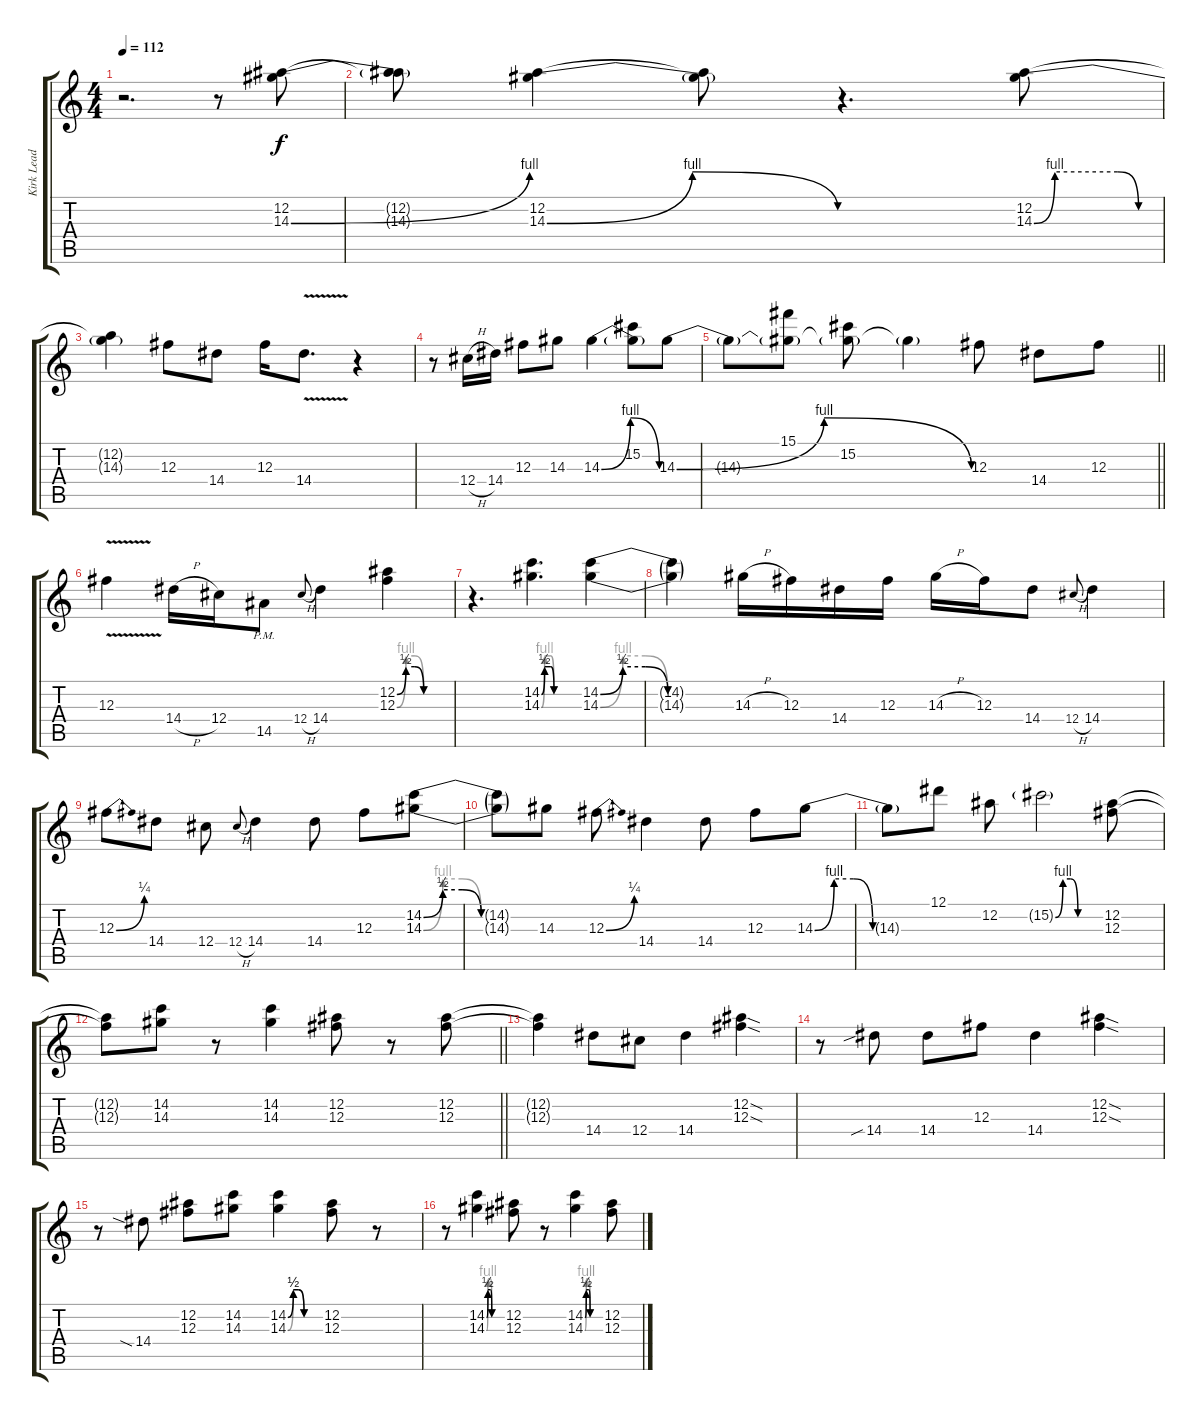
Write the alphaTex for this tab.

\track ("Kirk Lead" "Kirk Lead") {instrument distortionguitar}
\staff {score tabs}
\tuning (Eb4 Bb3 Gb3 Db3 Ab2 Eb2) {hide}
\ts (4 4)
\tempo 112
\clef g2
\ks c
r.2{d dy f volume 15} r.8 (12.2 14.3{be (bend 0 0 60 4)}).8 |
(12.2{t} 14.3{t}).8 (12.2 14.3{be (bendrelease 0 0 10 4 50 4 60 0)}).4 (12.2{t} 14.3{t}).8 r.4{d} (12.2 14.3{be (custom 0 0 10 4 40 4 50 0 60 0)}).8 |
(12.2{t} 14.3{t}).4 12.3.8 14.4.8 12.3.16 14.4{v}.8{d} r.4 |
r.8 12.4{h}.16 14.4.16 12.3.8 14.3.8 14.3{be (bendrelease 0 0 15 4 40 4 60 0)}.4 (15.2 14.3{t}).8 14.3{be (bendrelease 0 0 10 4 45 4 60 0)}.8 |
\barLineRight lightlight
14.3{t}.8 (15.1 14.3{t}).8 (15.2 14.3{t}).8 14.3{t}.4 12.3.8 14.4.8 12.3.8 |
\section ("" "")
12.3{v}.4 14.4{h}.16 12.4.16 14.5{pm}.8 12.4{h}.8{gr onbeat} 14.4.4 (12.2{be (custom 0 0 10 2 20 2 30 0 60 0)} 12.3{be (custom 0 0 10 4 20 4 30 0 60 0)}).4 |
r.4{d} (14.2{be (custom 0 0 5 2 15 2 20 0 60 0)} 14.3{be (custom 0 0 5 4 15 4 20 0 60 0)}).4{d} (14.2{be (custom 0 0 10 2 20 2 30 0 60 0)} 14.3{be (custom 0 0 10 4 20 4 30 0 60 0)}).4 |
(14.2{t} 14.3{t}).4 14.3{h}.16 12.3.16 14.4.16 12.3.16 14.3{h}.16 12.3.16 14.4.8 12.4{h}.8{gr onbeat} 14.4.4 |
12.3{be (bend 0 0 60 1)}.8 14.4.8 12.4.8 12.4{h}.8{gr onbeat} 14.4.4 14.4.8 12.3.8 (14.2{be (custom 0 0 10 2 20 2 30 0 60 0)} 14.3{be (custom 0 0 10 4 20 4 30 0 60 0)}).8 |
(14.2{t} 14.3{t}).8 14.3.8 12.3{be (bend 0 0 60 1)}.8 14.4.4 14.4.8 12.3.8 14.3{be (custom 0 0 10 4 20 4 30 0 60 0)}.8 |
14.3{t}.8 12.1.8 12.2.8 15.2{be (custom 0 0 10 4 20 4 30 0 60 0) g}.2 (12.2 12.3).8 |
\barLineRight lightlight
(12.2{t} 12.3{t}).8 (14.2 14.3).8 r.8 (14.2 14.3).4 (12.2 12.3).8 r.8 (12.2 12.3).8 |
\section ("" "")
(12.2{t} 12.3{t}).4 14.4.8 12.4.8 14.4.4 (12.2{sod} 12.3{sod}).4 |
r.8 14.4{sib}.8 14.4.8 12.3.8 14.4.4 (12.2{sod} 12.3{sod}).4 |
r.8 14.4{sia}.8 (12.2 12.3).8 (14.2 14.3).8 (14.2{be (custom 0 0 10 2 20 2 30 0 60 0)} 14.3{be (custom 0 0 10 2 20 2 30 0 60 0)}).4 (12.2 12.3).8 r.8 |
r.8 (14.2{be (custom 0 0 5 2 15 2 20 0 60 0)} 14.3{be (custom 0 0 5 4 15 4 20 0 60 0)}).4 (12.2 12.3).8 r.8 (14.2{be (custom 0 0 5 2 15 2 20 0 60 0)} 14.3{be (custom 0 0 5 4 15 4 20 0 60 0)}).4 (12.2 12.3).8
